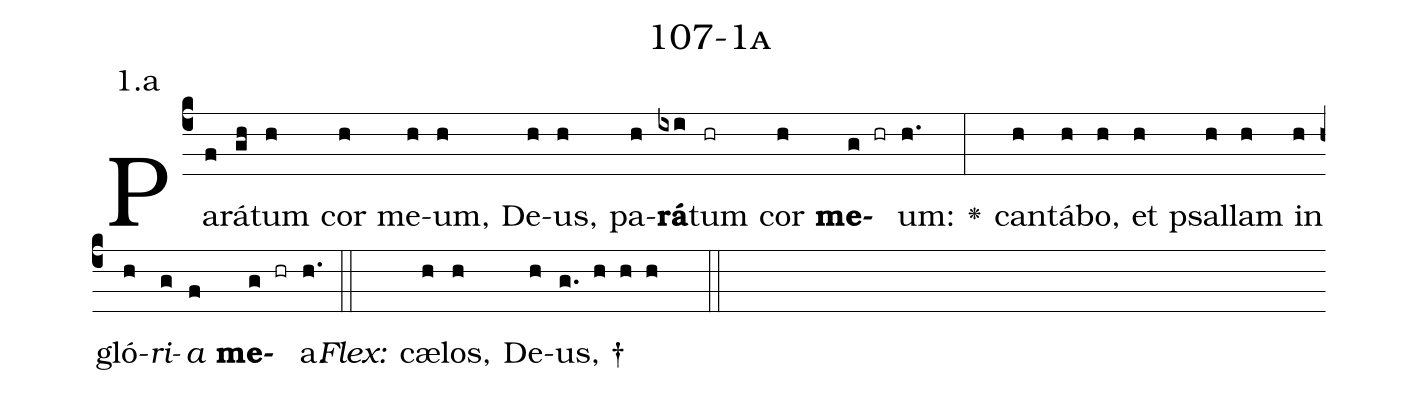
name: 107-1a;
annotation: 1.a;
%%
(c4)Pa(f)rá(gh)tum(h) cor(h) me(h)um,(h) De(h)us,(h) pa(h)<b>rá</b>(ixi)tum(hr) cor(h) <b>me</b>(g hr)um:(h.) <v>\greheightstar</v>(:) can(h)tá(h)bo,(h) et(h) psal(h)lam(h) in(h) gló(h)<i>ri</i>(g)<i>a</i>(f) <b>me</b>(g hr)a.(h.) (::)
<i>Flex:</i>()  cæ(h)los,(h) De(h)us, †(g. h h h  ::)

%E(h) u(h) o(g) u(f) a(g) e.(h.) (::)
